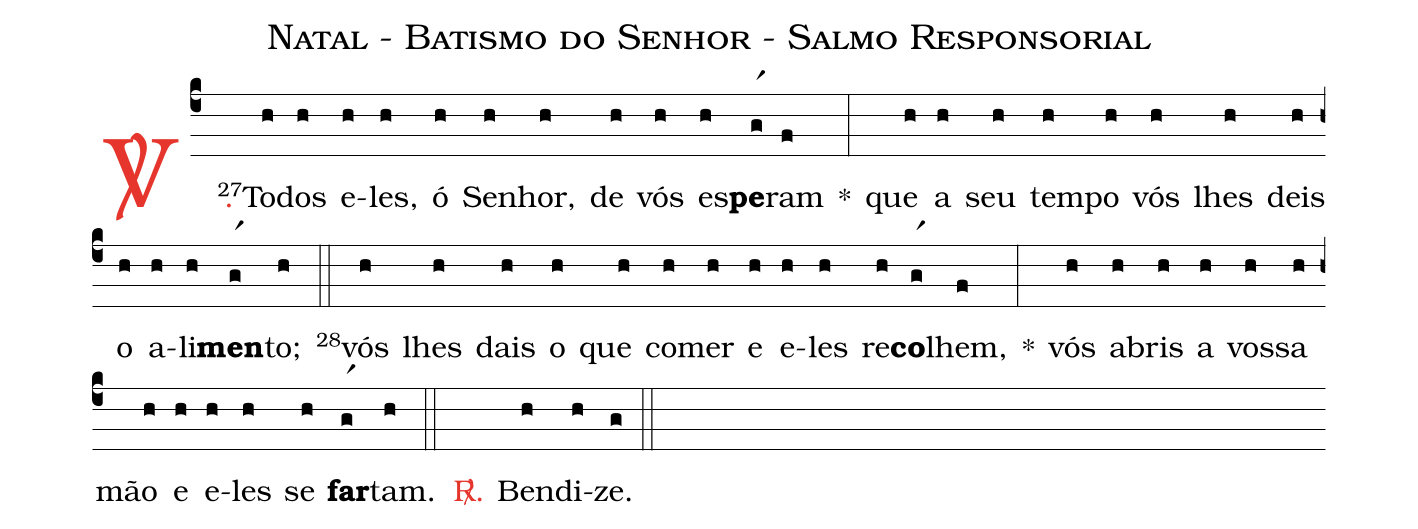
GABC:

name: Natal - Batismo do Senhor - Salmo Responsorial;
%%
(c4)

<c><sp>V/</sp>.</c>() <v>\VSup{27}</v>To(h)dos(h) e(h)les,(h) ó(h) Se(h)nhor,(h) de(h) vós(h) es(h)<b>pe</b>(gr1)ram(f) *(:)
que(h) a(h) seu(h) tem(h)po(h) vós(h) lhes(h) deis(h) o(h) a(h)li(h)<b>men</b>(gr1)to;(h)

(::)

<v>\VSup{28}</v>vós(h) lhes(h) dais(h) o(h) que(h) co(h)mer(h) e(h) e(h)les(h) re(h)<b>co</b>(gr1)lhem,(f) *(:)
vós(h) a(h)bris(h) a(h) vos(h)sa(h) mão(h) e(h) e(h)les(h) se(h) <b>far</b>(gr1)tam.(h)

(::)

<c><sp>R/</sp>.</c>() Ben(h)di(h)ze.(g)

(::)
